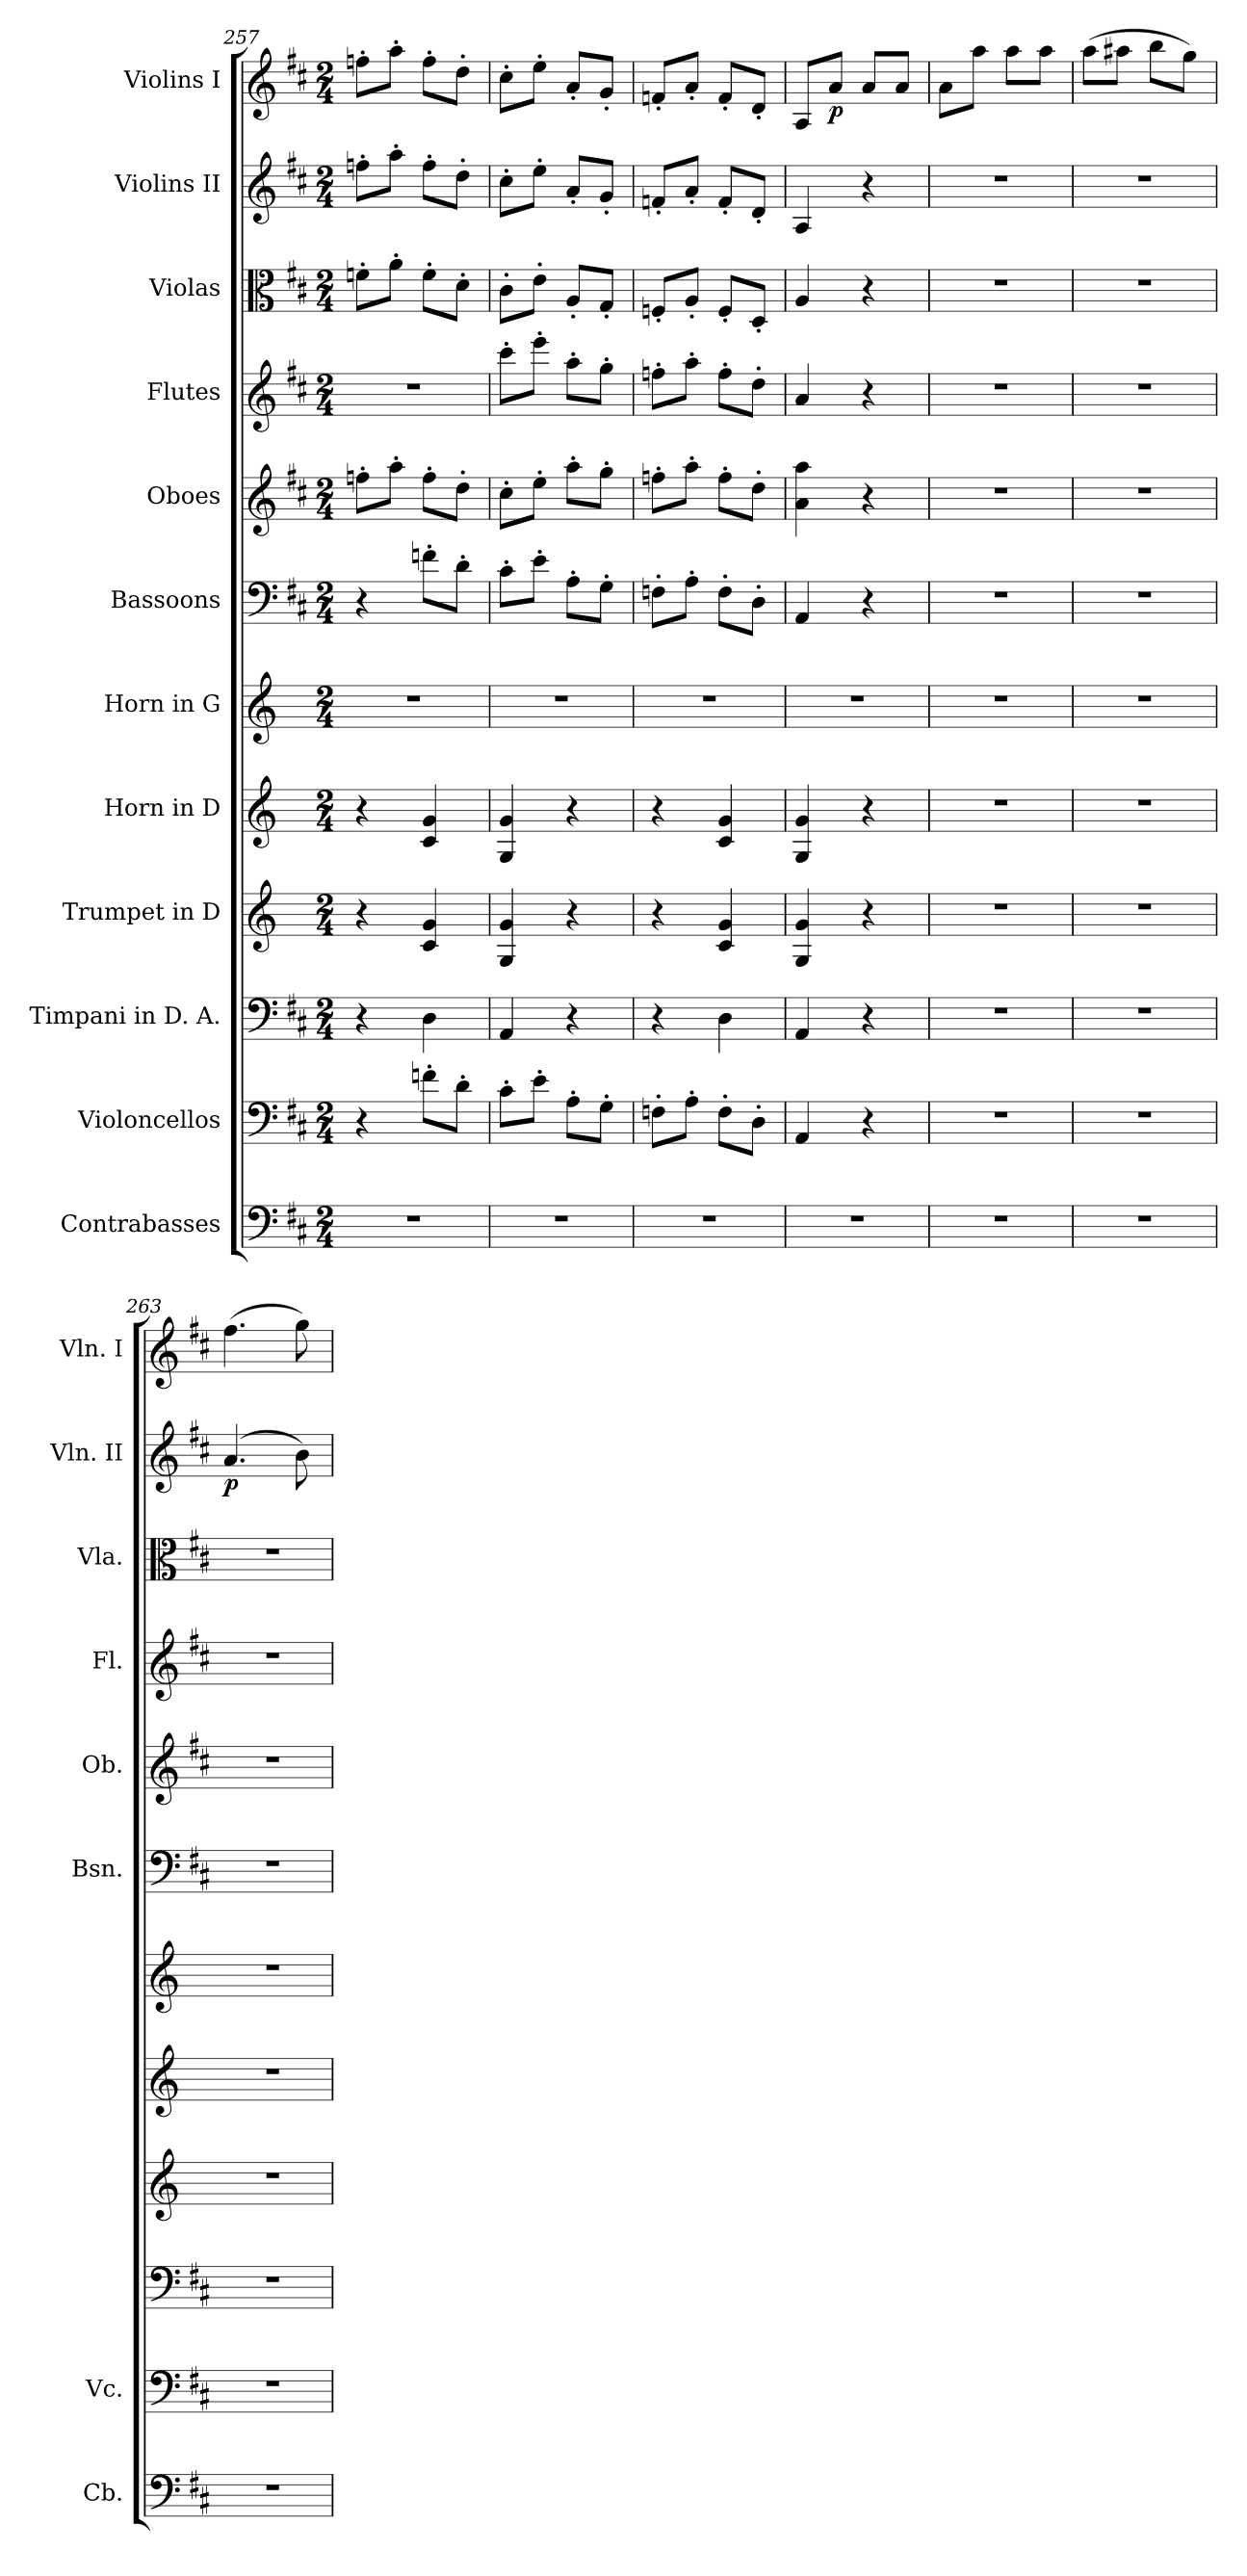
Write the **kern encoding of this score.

**kern	**kern	**kern	**kern	**kern	**kern	**kern	**kern	**kern	**kern	**kern	**dynam	**kern	**dynam
*part12	*part11	*part10	*part9	*part8	*part7	*part6	*part5	*part4	*part3	*part2	*part2	*part1	*part1
*staff12	*staff11	*staff10	*staff9	*staff8	*staff7	*staff6	*staff5	*staff4	*staff3	*staff2	*staff2	*staff1	*staff1
*I"Contrabasses	*I"Violoncellos	*I"Timpani in D. A.	*I"Trumpet in D	*I"Horn in D	*I"Horn in G	*I"Bassoons	*I"Oboes	*I"Flutes	*I"Violas	*I"Violins II	*	*I"Violins I	*
*I'Cb.	*I'Vc.	*	*	*	*	*I'Bsn.	*I'Ob.	*I'Fl.	*I'Vla.	*I'Vln. II	*	*I'Vln. I	*
*clefF4	*clefF4	*clefF4	*clefG2	*clefG2	*clefG2	*clefF4	*clefG2	*clefG2	*clefC3	*clefG2	*	*clefG2	*
*ITrd7c12	*	*	*ITrd-1c-2	*ITrd6c10	*ITrd3c5	*	*	*	*	*	*	*	*
*k[f#c#]	*k[f#c#]	*k[f#c#]	*k[f#c#]	*k[f#c#]	*k[f#]	*k[f#c#]	*k[f#c#]	*k[f#c#]	*k[f#c#]	*k[f#c#]	*	*k[f#c#]	*
*M2/4	*M2/4	*M2/4	*M2/4	*M2/4	*M2/4	*M2/4	*M2/4	*M2/4	*M2/4	*M2/4	*	*M2/4	*
=257	=257	=257	=257	=257	=257	=257	=257	=257	=257	=257	=257	=257	=257
2r	4r	4r	4r	4r	2r	4r	8ffn'\L	2r	8fn'\L	8ffn'\L	.	8ffn'\L	.
.	.	.	.	.	.	.	8aa'\J	.	8a'\J	8aa'\J	.	8aa'\J	.
.	8fn'\L	4D\	4d/ 4a/	4D/ 4A/	.	8fn'\L	8ff'\L	.	8f'\L	8ff'\L	.	8ff'\L	.
.	8d'\J	.	.	.	.	8d'\J	8dd'\J	.	8d'\J	8dd'\J	.	8dd'\J	.
=258	=258	=258	=258	=258	=258	=258	=258	=258	=258	=258	=258	=258	=258
2r	8c#'\L	4AA/	4A/ 4a/	4AA/ 4A/	2r	8c#'\L	8cc#'\L	8ccc#'\L	8c#'\L	8cc#'\L	.	8cc#'\L	.
.	8e'\J	.	.	.	.	8e'\J	8ee'\J	8eee'\J	8e'\J	8ee'\J	.	8ee'\J	.
.	8A'\L	4r	4r	4r	.	8A'\L	8aa'\L	8aa'\L	8A'/L	8a'/L	.	8a'/L	.
.	8G'\J	.	.	.	.	8G'\J	8gg'\J	8gg'\J	8G'/J	8g'/J	.	8g'/J	.
=259	=259	=259	=259	=259	=259	=259	=259	=259	=259	=259	=259	=259	=259
2r	8Fn'\L	4r	4r	4r	2r	8Fn'\L	8ffn'\L	8ffn'\L	8Fn'/L	8fn'/L	.	8fn'/L	.
.	8A'\J	.	.	.	.	8A'\J	8aa'\J	8aa'\J	8A'/J	8a'/J	.	8a'/J	.
.	8F'\L	4D\	4d/ 4a/	4D/ 4A/	.	8F'\L	8ff'\L	8ff'\L	8F'/L	8f'/L	.	8f'/L	.
.	8D'\J	.	.	.	.	8D'\J	8dd'\J	8dd'\J	8D'/J	8d'/J	.	8d'/J	.
=260	=260	=260	=260	=260	=260	=260	=260	=260	=260	=260	=260	=260	=260
2r	4AA/	4AA/	4A/ 4a/	4AA/ 4A/	2r	4AA/	4a\ 4aa\	4a/	4A/	4A/	.	8A/L	.
!	!	!	!	!	!	!	!	!	!	!	!	!	!LO:DY:b
.	.	.	.	.	.	.	.	.	.	.	.	8a/J	p
.	4r	4r	4r	4r	.	4r	4r	4r	4r	4r	.	8a/L	.
.	.	.	.	.	.	.	.	.	.	.	.	8a/J	.
=261	=261	=261	=261	=261	=261	=261	=261	=261	=261	=261	=261	=261	=261
2r	2r	2r	2r	2r	2r	2r	2r	2r	2r	2r	.	8a\L	.
.	.	.	.	.	.	.	.	.	.	.	.	8aa\J	.
.	.	.	.	.	.	.	.	.	.	.	.	8aa\L	.
.	.	.	.	.	.	.	.	.	.	.	.	8aa\J	.
!!LO:PB:g=z
=262	=262	=262	=262	=262	=262	=262	=262	=262	=262	=262	=262	=262	=262
2r	2r	2r	2r	2r	2r	2r	2r	2r	2r	2r	.	(>8aa\L	.
.	.	.	.	.	.	.	.	.	.	.	.	8aa#X\J	.
.	.	.	.	.	.	.	.	.	.	.	.	8bb\L	.
.	.	.	.	.	.	.	.	.	.	.	.	8gg\J)	.
=263	=263	=263	=263	=263	=263	=263	=263	=263	=263	=263	=263	=263	=263
!	!	!	!	!	!	!	!	!	!	!	!LO:DY:b	!	!
2r	2r	2r	2r	2r	2r	2r	2r	2r	2r	(>4.a/	p	(>4.ff#\	.
.	.	.	.	.	.	.	.	.	.	8b\)	.	8gg\)	.
=	=	=	=	=	=	=	=	=	=	=	=	=	=
*-	*-	*-	*-	*-	*-	*-	*-	*-	*-	*-	*-	*-	*-
